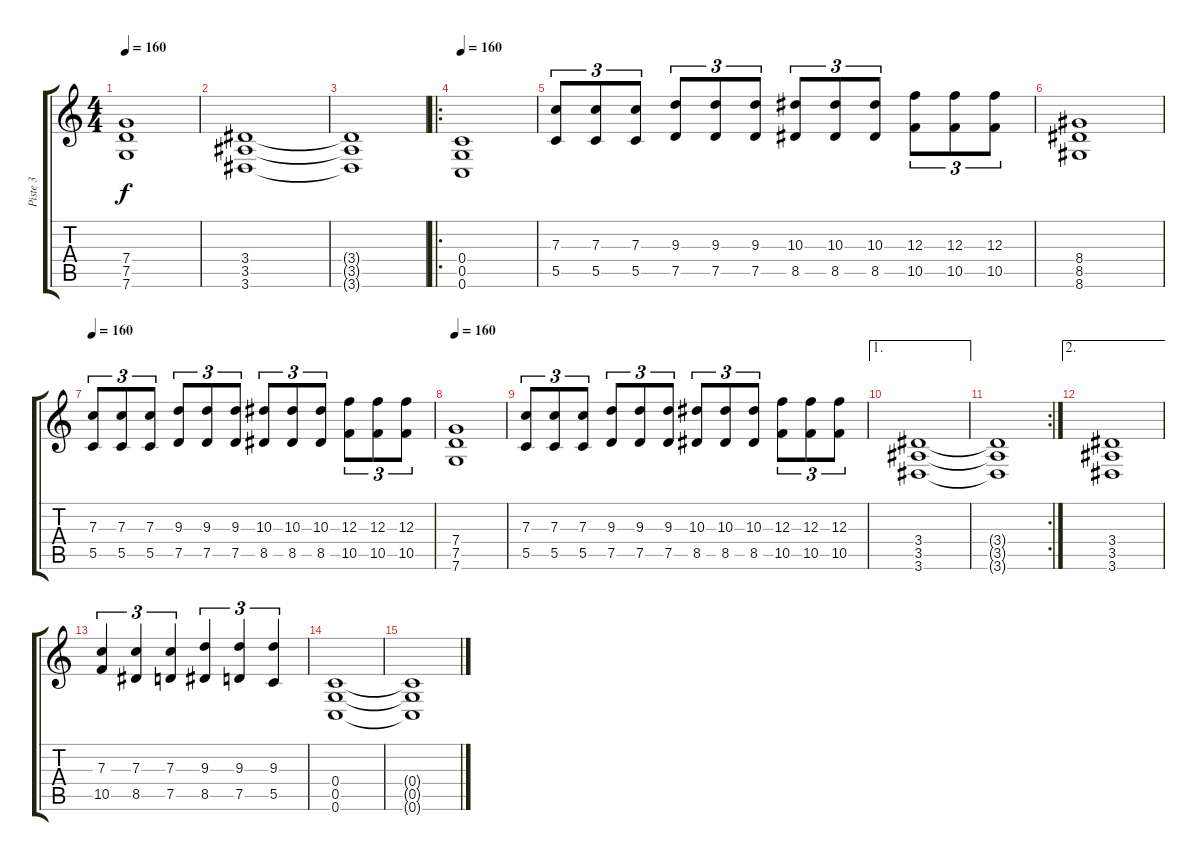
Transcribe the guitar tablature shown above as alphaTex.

\track ("Piste 3" "Piste 3") {instrument overdrivenguitar}
\staff {score tabs}
\tuning (D4 A3 F3 C3 G2 C2) {hide}
\ts (4 4)
\tempo 160
\clef g2
\ks c
(7.4{t} 7.5{t} 7.6{t}).1{dy f} |
(3.4 3.5 3.6).1 |
(3.4{t} 3.5{t} 3.6{t}).1 |
\ro
\tempo 160
(0.4 0.5 0.6).1 |
(7.3 5.5).8{tu (3 2)} (7.3 5.5).8{tu (3 2)} (7.3 5.5).8{tu (3 2)} (9.3 7.5).8{tu (3 2)} (9.3 7.5).8{tu (3 2)} (9.3 7.5).8{tu (3 2)} (10.3 8.5).8{tu (3 2)} (10.3 8.5).8{tu (3 2)} (10.3 8.5).8{tu (3 2)} (12.3 10.5).8{tu (3 2)} (12.3 10.5).8{tu (3 2)} (12.3 10.5).8{tu (3 2)} |
(8.4 8.5 8.6).1 |
\tempo 160
(7.3 5.5).8{tu (3 2)} (7.3 5.5).8{tu (3 2)} (7.3 5.5).8{tu (3 2)} (9.3 7.5).8{tu (3 2)} (9.3 7.5).8{tu (3 2)} (9.3 7.5).8{tu (3 2)} (10.3 8.5).8{tu (3 2)} (10.3 8.5).8{tu (3 2)} (10.3 8.5).8{tu (3 2)} (12.3 10.5).8{tu (3 2)} (12.3 10.5).8{tu (3 2)} (12.3 10.5).8{tu (3 2)} |
\tempo 160
(7.4 7.5 7.6).1 |
(7.3 5.5).8{tu (3 2)} (7.3 5.5).8{tu (3 2)} (7.3 5.5).8{tu (3 2)} (9.3 7.5).8{tu (3 2)} (9.3 7.5).8{tu (3 2)} (9.3 7.5).8{tu (3 2)} (10.3 8.5).8{tu (3 2)} (10.3 8.5).8{tu (3 2)} (10.3 8.5).8{tu (3 2)} (12.3 10.5).8{tu (3 2)} (12.3 10.5).8{tu (3 2)} (12.3 10.5).8{tu (3 2)} |
\ae 1
(3.4 3.5 3.6).1 |
\rc 2
(3.4{t} 3.5{t} 3.6{t}).1 |
\ae 2
(3.4 3.5 3.6).1 |
(7.3 10.5).4{tu (3 2)} (7.3 8.5).4{tu (3 2)} (7.3 7.5).4{tu (3 2)} (9.3 8.5).4{tu (3 2)} (9.3 7.5).4{tu (3 2)} (9.3 5.5).4{tu (3 2)} |
(0.4 0.5 0.6).1 |
(0.4{t} 0.5{t} 0.6{t}).1
